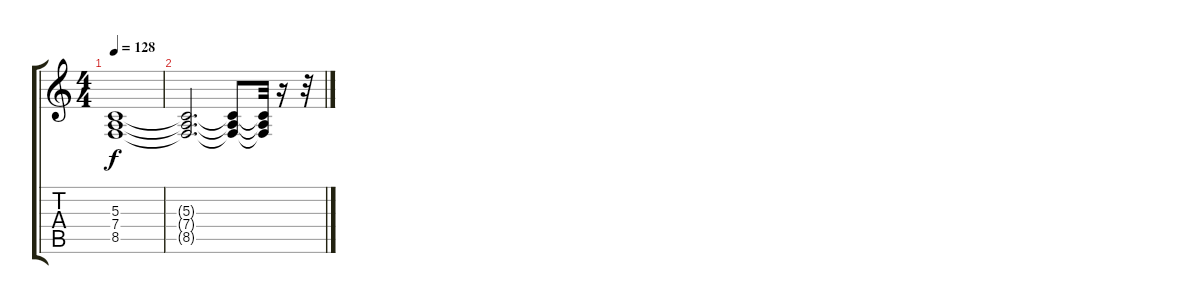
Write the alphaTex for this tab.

\track "" {instrument acousticgrandpiano}
\staff {score tabs}
\tuning (E4 B3 G3 D3 A2 E2) {hide}
\ts (4 4)
\tempo 128
\clef g2
\ks c
(5.3{t} 7.4{t} 8.5{t}).1{dy f} |
(5.3{t} 7.4{t} 8.5{t}).2{d} (5.3{t} 7.4{t} 8.5{t}).8 (5.3{t} 7.4{t} 8.5{t}).32 r.16 r.32
